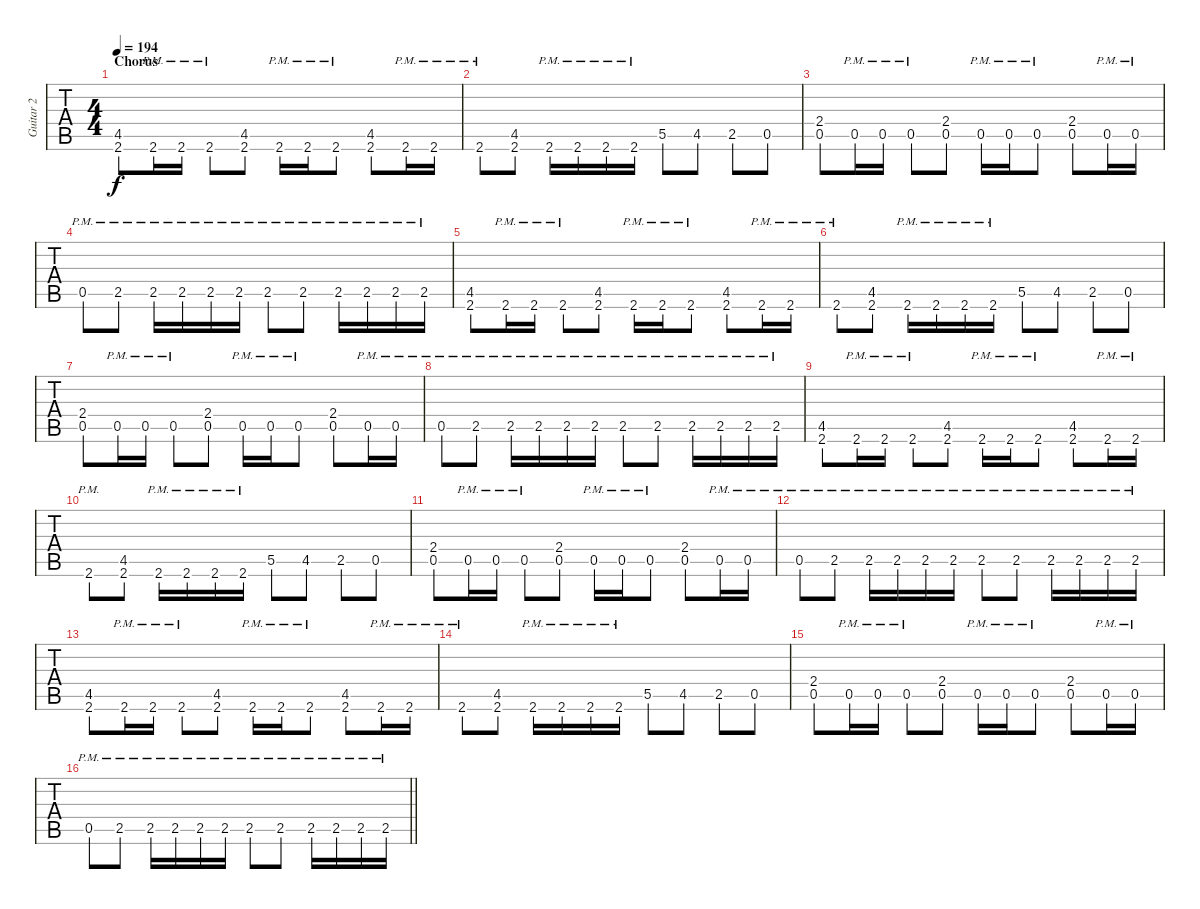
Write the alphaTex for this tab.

\track ("Guitar 2" "Guitar 2") {instrument distortionguitar}
\staff {tabs}
\tuning (B3 Gb3 D3 A2 E2 B1) {hide}
\ts (4 4)
\section ("" "Chorus")
\tempo 194
\clef g2
\ks c
(4.5 2.6).8{dy f} 2.6{pm}.16 2.6{pm}.16 2.6{pm}.8 (4.5 2.6).8 2.6{pm}.16 2.6{pm}.16 2.6{pm}.8 (4.5 2.6).8 2.6{pm}.16 2.6{pm}.16 |
2.6{pm}.8 (4.5 2.6).8 2.6{pm}.16 2.6{pm}.16 2.6{pm}.16 2.6{pm}.16 5.5.8 4.5.8 2.5.8 0.5.8 |
(2.4 0.5).8 0.5{pm}.16 0.5{pm}.16 0.5{pm}.8 (2.4 0.5).8 0.5{pm}.16 0.5{pm}.16 0.5{pm}.8 (2.4 0.5).8 0.5{pm}.16 0.5{pm}.16 |
0.5{pm}.8 2.5{pm}.8 2.5{pm}.16 2.5{pm}.16 2.5{pm}.16 2.5{pm}.16 2.5{pm}.8 2.5{pm}.8 2.5{pm}.16 2.5{pm}.16 2.5{pm}.16 2.5{pm}.16 |
(4.5 2.6).8 2.6{pm}.16 2.6{pm}.16 2.6{pm}.8 (4.5 2.6).8 2.6{pm}.16 2.6{pm}.16 2.6{pm}.8 (4.5 2.6).8 2.6{pm}.16 2.6{pm}.16 |
2.6{pm}.8 (4.5 2.6).8 2.6{pm}.16 2.6{pm}.16 2.6{pm}.16 2.6{pm}.16 5.5.8 4.5.8 2.5.8 0.5.8 |
(2.4 0.5).8 0.5{pm}.16 0.5{pm}.16 0.5{pm}.8 (2.4 0.5).8 0.5{pm}.16 0.5{pm}.16 0.5{pm}.8 (2.4 0.5).8 0.5{pm}.16 0.5{pm}.16 |
0.5{pm}.8 2.5{pm}.8 2.5{pm}.16 2.5{pm}.16 2.5{pm}.16 2.5{pm}.16 2.5{pm}.8 2.5{pm}.8 2.5{pm}.16 2.5{pm}.16 2.5{pm}.16 2.5{pm}.16 |
(4.5 2.6).8 2.6{pm}.16 2.6{pm}.16 2.6{pm}.8 (4.5 2.6).8 2.6{pm}.16 2.6{pm}.16 2.6{pm}.8 (4.5 2.6).8 2.6{pm}.16 2.6{pm}.16 |
2.6{pm}.8 (4.5 2.6).8 2.6{pm}.16 2.6{pm}.16 2.6{pm}.16 2.6{pm}.16 5.5.8 4.5.8 2.5.8 0.5.8 |
(2.4 0.5).8 0.5{pm}.16 0.5{pm}.16 0.5{pm}.8 (2.4 0.5).8 0.5{pm}.16 0.5{pm}.16 0.5{pm}.8 (2.4 0.5).8 0.5{pm}.16 0.5{pm}.16 |
0.5{pm}.8 2.5{pm}.8 2.5{pm}.16 2.5{pm}.16 2.5{pm}.16 2.5{pm}.16 2.5{pm}.8 2.5{pm}.8 2.5{pm}.16 2.5{pm}.16 2.5{pm}.16 2.5{pm}.16 |
(4.5 2.6).8 2.6{pm}.16 2.6{pm}.16 2.6{pm}.8 (4.5 2.6).8 2.6{pm}.16 2.6{pm}.16 2.6{pm}.8 (4.5 2.6).8 2.6{pm}.16 2.6{pm}.16 |
2.6{pm}.8 (4.5 2.6).8 2.6{pm}.16 2.6{pm}.16 2.6{pm}.16 2.6{pm}.16 5.5.8 4.5.8 2.5.8 0.5.8 |
(2.4 0.5).8 0.5{pm}.16 0.5{pm}.16 0.5{pm}.8 (2.4 0.5).8 0.5{pm}.16 0.5{pm}.16 0.5{pm}.8 (2.4 0.5).8 0.5{pm}.16 0.5{pm}.16 |
\barLineRight lightlight
0.5{pm}.8 2.5{pm}.8 2.5{pm}.16 2.5{pm}.16 2.5{pm}.16 2.5{pm}.16 2.5{pm}.8 2.5{pm}.8 2.5{pm}.16 2.5{pm}.16 2.5{pm}.16 2.5{pm}.16
